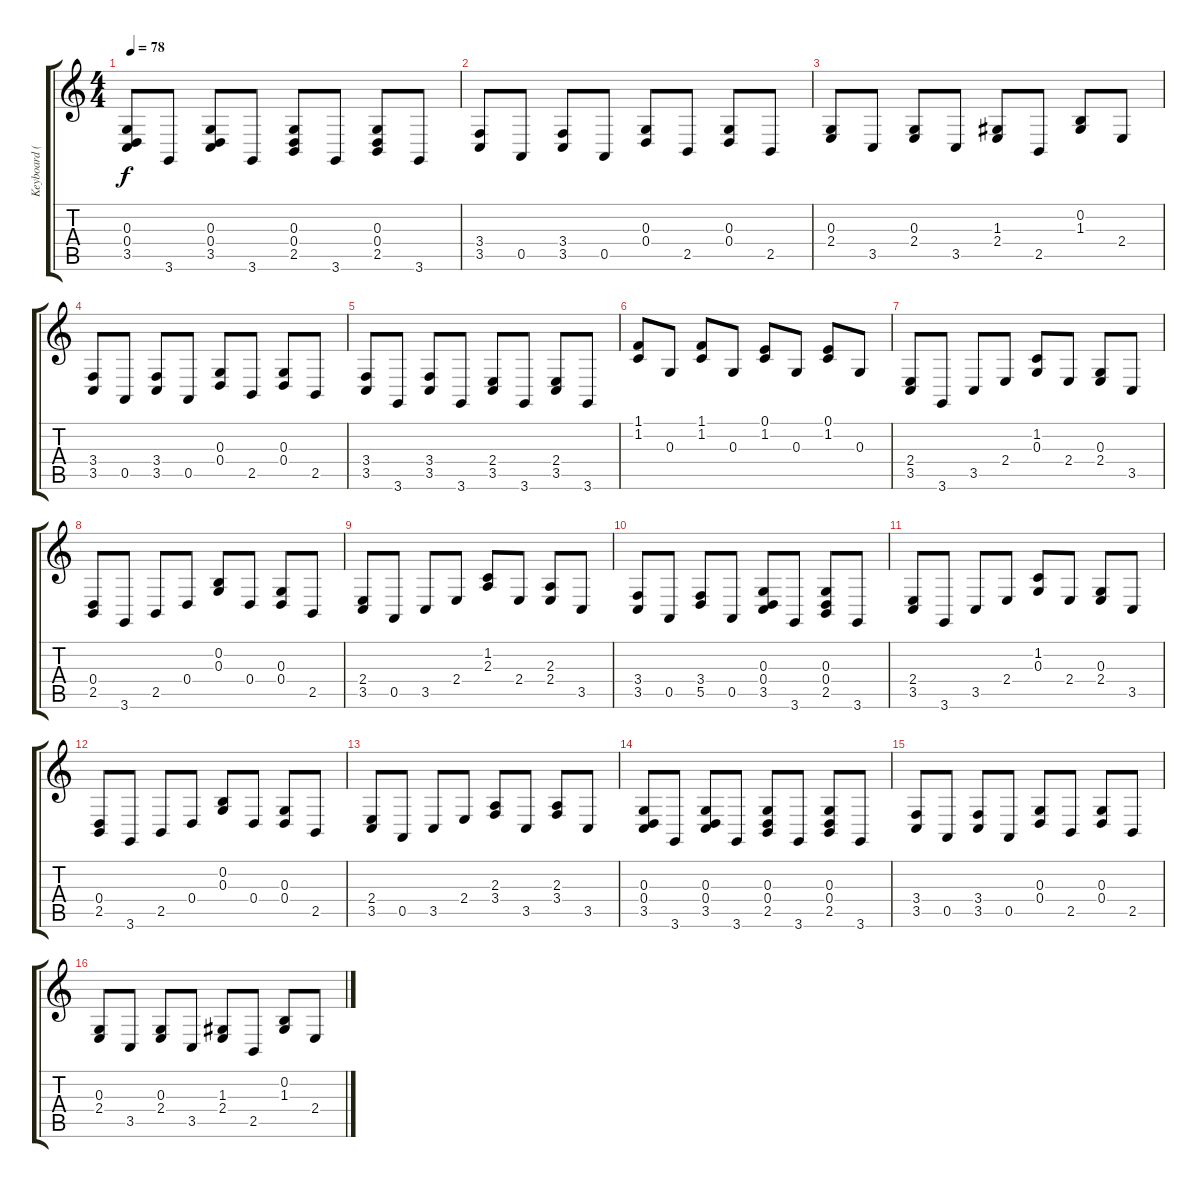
\track ("Keyboard (R)" "Keyboard (") {instrument acousticgrandpiano}
\staff {score tabs}
\tuning (E4 B3 G3 D3 A2 E2) {hide}
\ts (4 4)
\tempo 78
\clef g2
\ks c
(0.3 0.4 3.5).8{dy f} 3.6.8 (0.3 0.4 3.5).8 3.6.8 (0.3 0.4 2.5).8 3.6.8 (0.3 0.4 2.5).8 3.6.8 |
(3.4 3.5).8 0.5.8 (3.4 3.5).8 0.5.8 (0.3 0.4).8 2.5.8 (0.3 0.4).8 2.5.8 |
(0.3 2.4).8 3.5.8 (0.3 2.4).8 3.5.8 (1.3 2.4).8 2.5.8 (0.2 1.3).8 2.4.8 |
(3.4 3.5).8 0.5.8 (3.4 3.5).8 0.5.8 (0.3 0.4).8 2.5.8 (0.3 0.4).8 2.5.8 |
(3.4 3.5).8 3.6.8 (3.4 3.5).8 3.6.8 (2.4 3.5).8 3.6.8 (2.4 3.5).8 3.6.8 |
(1.1 1.2).8 0.3.8 (1.1 1.2).8 0.3.8 (0.1 1.2).8 0.3.8 (0.1 1.2).8 0.3.8 |
(2.4 3.5).8 3.6.8 3.5.8 2.4.8 (1.2 0.3).8 2.4.8 (0.3 2.4).8 3.5.8 |
(0.4 2.5).8 3.6.8 2.5.8 0.4.8 (0.2 0.3).8 0.4.8 (0.3 0.4).8 2.5.8 |
(2.4 3.5).8 0.5.8 3.5.8 2.4.8 (1.2 2.3).8 2.4.8 (2.3 2.4).8 3.5.8 |
(3.4 3.5).8 0.5.8 (3.4 5.5).8 0.5.8 (0.3 0.4 3.5).8 3.6.8 (0.3 0.4 2.5).8 3.6.8 |
(2.4 3.5).8 3.6.8 3.5.8 2.4.8 (1.2 0.3).8 2.4.8 (0.3 2.4).8 3.5.8 |
(0.4 2.5).8 3.6.8 2.5.8 0.4.8 (0.2 0.3).8 0.4.8 (0.3 0.4).8 2.5.8 |
(2.4 3.5).8 0.5.8 3.5.8 2.4.8 (2.3 3.4).8 3.5.8 (2.3 3.4).8 3.5.8 |
(0.3 0.4 3.5).8 3.6.8 (0.3 0.4 3.5).8 3.6.8 (0.3 0.4 2.5).8 3.6.8 (0.3 0.4 2.5).8 3.6.8 |
(3.4 3.5).8 0.5.8 (3.4 3.5).8 0.5.8 (0.3 0.4).8 2.5.8 (0.3 0.4).8 2.5.8 |
(0.3 2.4).8 3.5.8 (0.3 2.4).8 3.5.8 (1.3 2.4).8 2.5.8 (0.2 1.3).8 2.4.8
